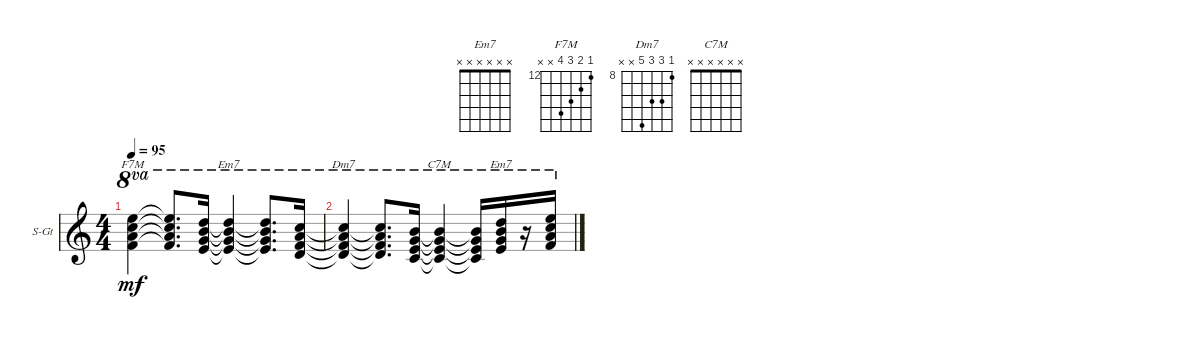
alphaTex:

\bracketExtendMode groupsimilarinstruments
\firstSystemTrackNameOrientation horizontal
\otherSystemsTrackNameOrientation horizontal
\track ("Keyboard" "S-Gt") {instrument electricpiano2}
\staff {score}
\tuning (E4 B3 G3 D3 A2 E2)
\displaytranspose 12
\chord ("Em7" 10 12 12 14 x x) {firstfret 10}
\chord ("F7M" 12 13 14 15 x x) {firstfret 12}
\chord ("Em7" x x x x x x)
\chord ("Dm7" 8 10 10 12 x x) {firstfret 8}
\chord ("C7M" x x x x x x)
\ts (4 4)
\tempo 95
\clef g2
\ks c
(12.1{t} 13.2{t} 14.3{t} 15.4{t}).4{ch "F7M" ot 8va dy mf} (12.1{t} 13.2{t} 14.3{t} 15.4{t}).8{d ot 8va} (10.1 12.2 12.3 14.4).16{ot 8va} (10.1{t} 12.2{t} 12.3{t} 14.4{t}).4{ch "Em7" ot 8va} (10.1{t} 12.2{t} 12.3{t} 14.4{t}).8{d ot 8va} (8.1 10.2 10.3 12.4).16{ot 8va} |
(8.1{t} 10.2{t} 10.3{t} 12.4{t}).4{ch "Dm7" ot 8va} (8.1{t} 10.2{t} 10.3{t} 12.4{t}).8{d ot 8va} (7.1 8.2 9.3 10.4).16{ot 8va} (7.1{t} 8.2{t} 9.3{t} 10.4{t}).4{ch "C7M" ot 8va} (7.1{t} 8.2{t} 9.3{t} 10.4{t}).16{ot 8va} (10.1 12.2 12.3 14.4).16{ch "Em7" ot 8va} r.16{ot 8va} (12.1 13.2 14.3 15.4).16{ot 8va}
